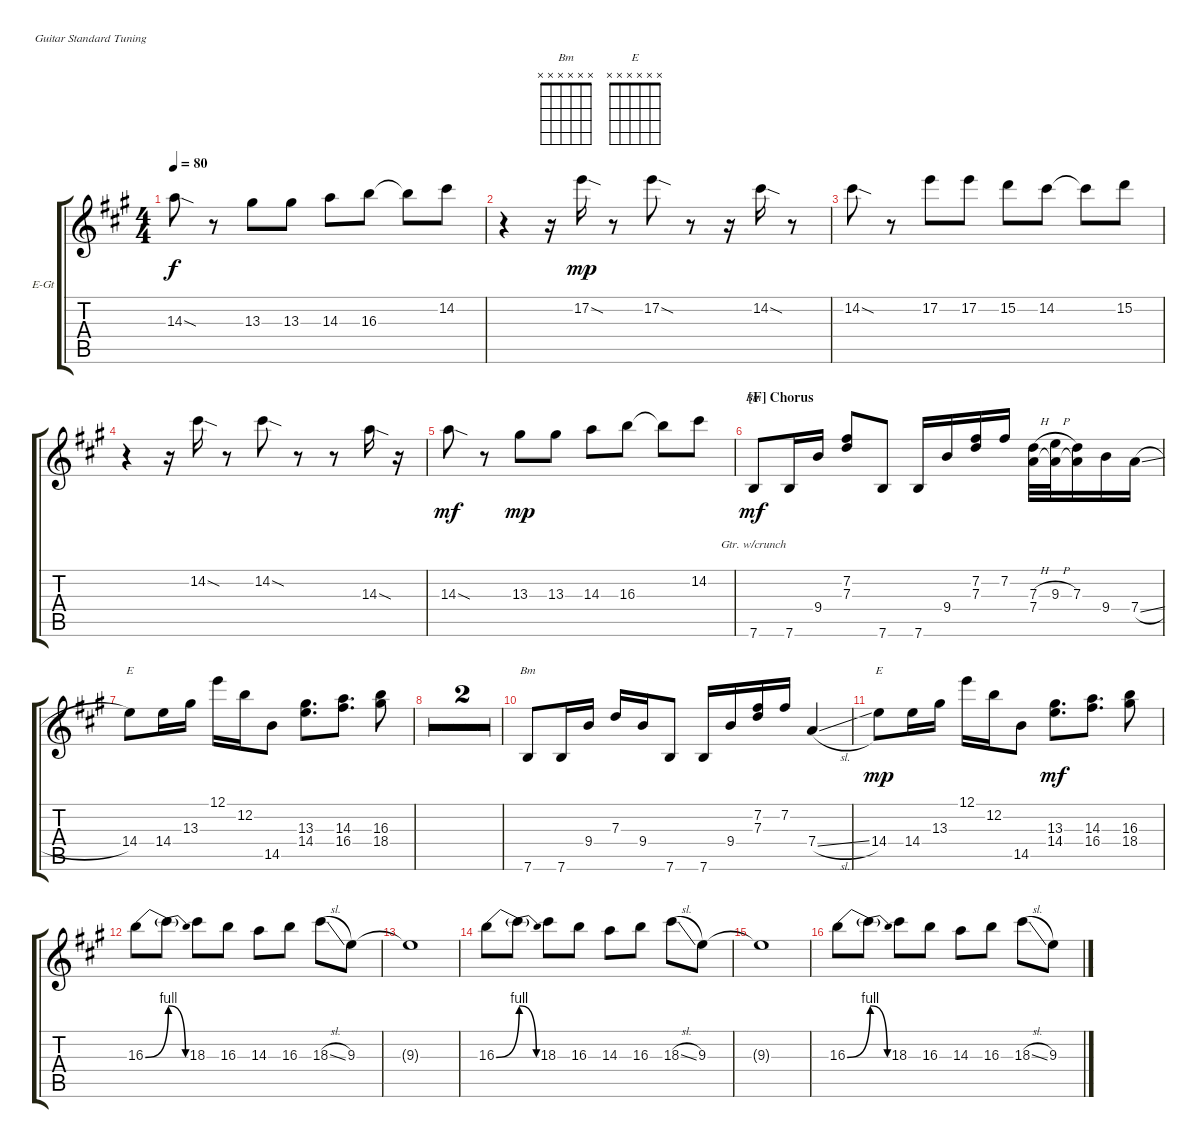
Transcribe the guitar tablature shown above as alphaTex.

\defaultSystemsLayout 4
\bracketExtendMode groupsimilarinstruments
\firstSystemTrackNameOrientation horizontal
\otherSystemsTrackNameOrientation horizontal
\track ("Douglas Castle (Gtr 2)" "E-Gt") {multiBarRest instrument overdrivenguitar}
\staff {score tabs}
\tuning (E4 B3 G3 D3 A2 E2)
\chord ("Bm" x x x x x x)
\chord ("E" x x x x x x)
\ts (4 4)
\tempo 80
\clef g2
\ks a
14.3{sod}.8{dy f} r.8 13.3.8 13.3.8 14.3.8 16.3.8 16.3{t}.8 14.2.8 |
r.4 r.16 17.2{sod}.16{dy mp} r.8 17.2{sod}.8 r.8 r.16 14.2{sod}.16 r.8 |
14.2{sod}.8 r.8 17.2.8 17.2.8 15.2.8 14.2.8 14.2{t}.8 15.2.8 |
r.4 r.16 14.2{sod}.16 r.8 14.2{sod}.8 r.8 r.8 14.3{sod}.16 r.16 |
14.3{sod}.8{dy mf} r.8 13.3.8{dy mp} 13.3.8 14.3.8 16.3.8 16.3{t}.8 14.2.8 |
\section ("F" "Chorus")
7.6.8{ch "Bm" lyrics (0 "") lyrics (1 "") lyrics (2 "") lyrics (3 "Gtr. w/crunch") lyrics (4 "") dy mf} 7.6.16 9.4.16 (7.3 7.2).8 7.6.8 7.6.16 9.4.16 (7.3 7.2).16 7.2.16 (7.3{h} 7.4).32 (9.3{h} 7.4{t}).32 (7.3 7.4{t}).16 9.4.16 7.4{sl}.16 |
14.4.8{ch "E"} 14.4.16 13.3.16 12.1.16 12.2.16 14.5.8 (14.4 13.3).8{d} (14.3 16.4).8{d} (18.4 16.3).8 |
\simile firstofdouble
|
\simile secondofdouble
|
\simile none
7.6.8{ch "Bm"} 7.6.16 9.4.16 7.3.16 9.4.16 7.6.8 7.6.16 9.4.16 (7.3 7.2).16 7.2.16 7.4{sl}.4 |
14.4.8{ch "E" dy mp} 14.4.16 13.3.16 12.1.16 12.2.16 14.5.8 (14.4 13.3).8{d dy mf} (14.3 16.4).8{d} (18.4 16.3).8 |
16.3{be (bend 0 0 15 4)}.8 16.3{be (release 0 4 15 0) t}.8 18.3.8 16.3.8 14.3.8 16.3.8 18.3{sl}.8 9.3.8 |
9.3{t}.1 |
16.3{be (bend 0 0 15 4)}.8 16.3{be (release 0 4 15 0) t}.8 18.3.8 16.3.8 14.3.8 16.3.8 18.3{sl}.8 9.3.8 |
9.3{t}.1 |
16.3{be (bend 0 0 15 4)}.8 16.3{be (release 0 4 15 0) t}.8 18.3.8 16.3.8 14.3.8 16.3.8 18.3{sl}.8 9.3.8
